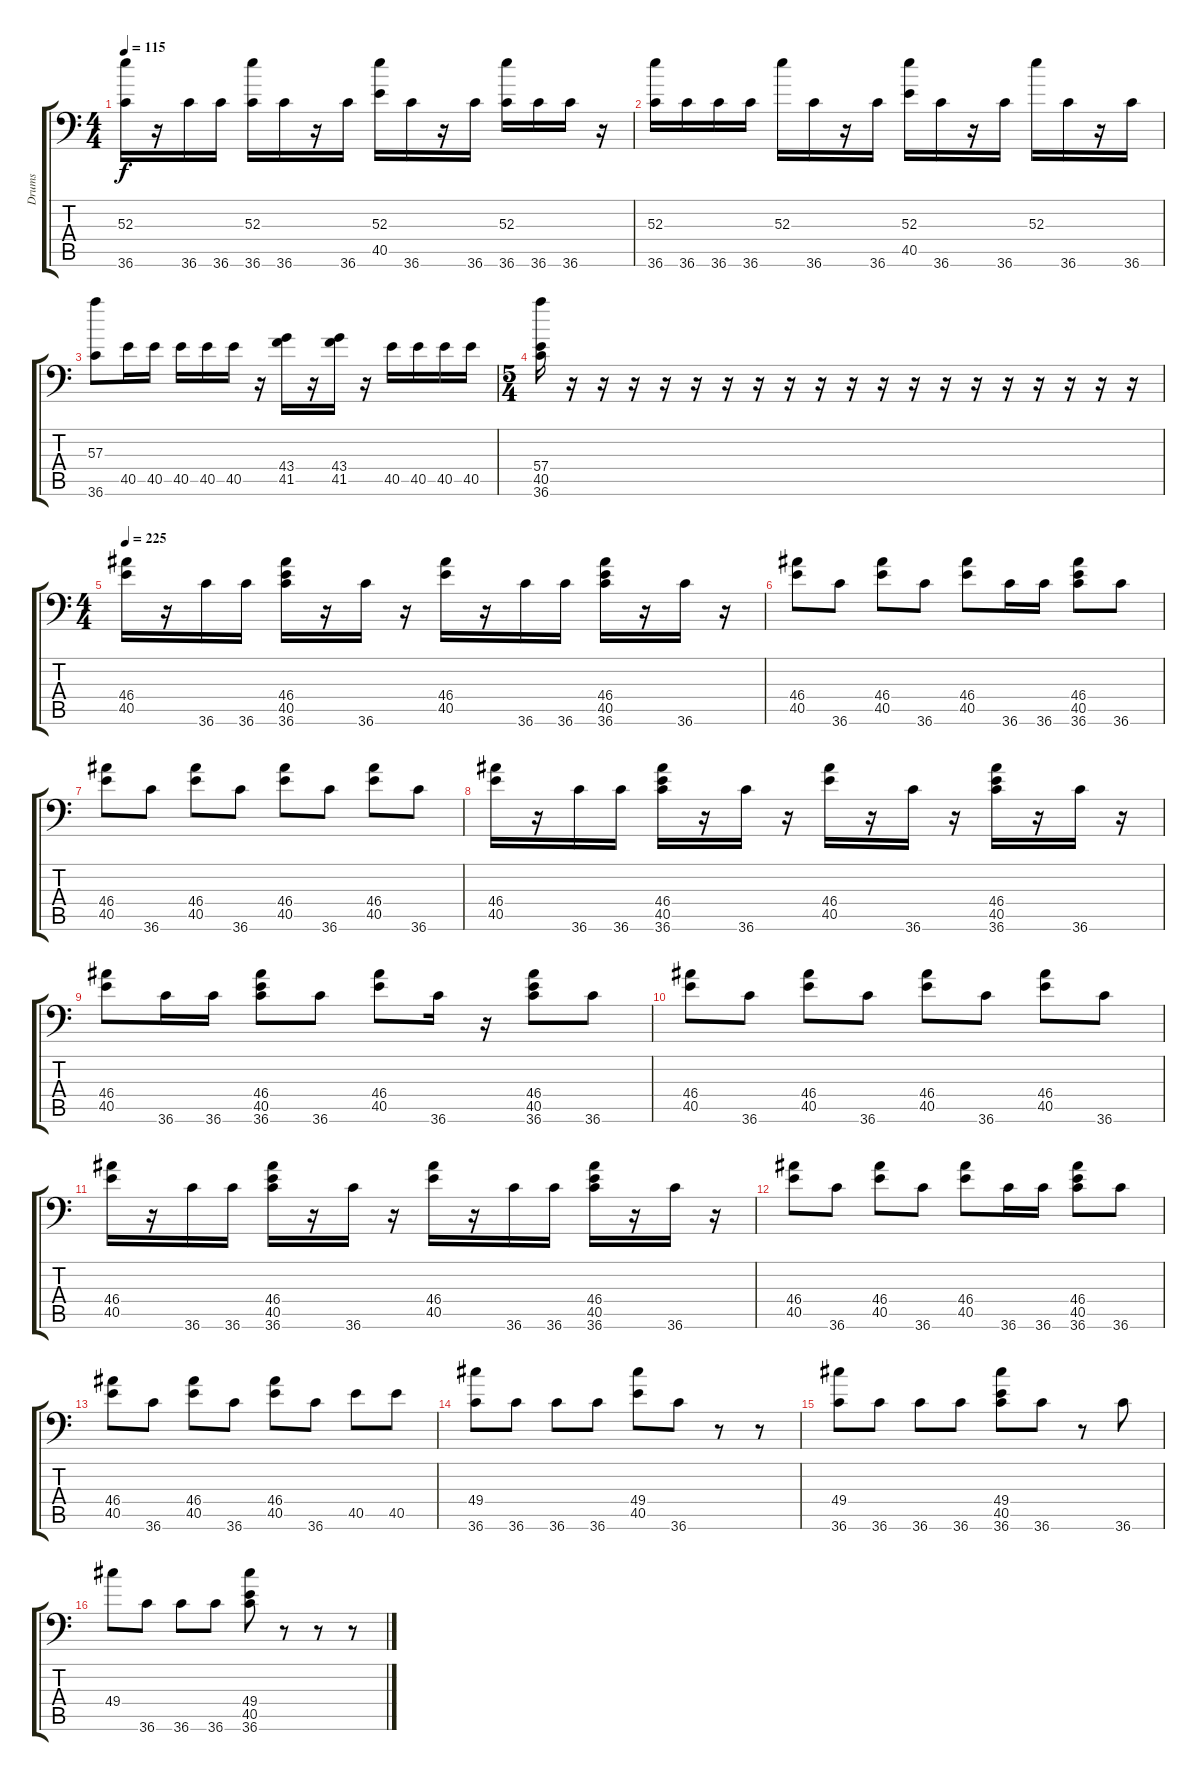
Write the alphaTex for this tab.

\track ("Drums" "Drums") {instrument acousticgrandpiano}
\staff {score tabs}
\tuning (C-1 C-1 C-1 C-1 C-1 C-1) {hide}
\ts (4 4)
\tempo 115
\clef f4
\ks c
(52.3 36.6).16{dy f} r.16 36.6.16 36.6.16 (52.3 36.6).16 36.6.16 r.16 36.6.16 (52.3 40.5).16 36.6.16 r.16 36.6.16 (52.3 36.6).16 36.6.16 36.6.16 r.16 |
(52.3 36.6).16 36.6.16 36.6.16 36.6.16 52.3.16 36.6.16 r.16 36.6.16 (52.3 40.5).16 36.6.16 r.16 36.6.16 52.3.16 36.6.16 r.16 36.6.16 |
(57.3 36.6).8 40.5.16 40.5.16 40.5.16 40.5.16 40.5.16 r.16 (43.4 41.5).16 r.16 (43.4 41.5).16 r.16 40.5.16 40.5.16 40.5.16 40.5.16 |
\ts (5 4)
(57.4 40.5 36.6).16 r.16 r.16 r.16 r.16 r.16 r.16 r.16 r.16 r.16 r.16 r.16 r.16 r.16 r.16 r.16 r.16 r.16 r.16 r.16 |
\ts (4 4)
\tempo 225
(46.4 40.5).16 r.16 36.6.16 36.6.16 (46.4 40.5 36.6).16 r.16 36.6.16 r.16 (46.4 40.5).16 r.16 36.6.16 36.6.16 (46.4 40.5 36.6).16 r.16 36.6.16 r.16 |
(46.4 40.5).8 36.6.8 (46.4 40.5).8 36.6.8 (46.4 40.5).8 36.6.16 36.6.16 (46.4 40.5 36.6).8 36.6.8 |
(46.4 40.5).8 36.6.8 (46.4 40.5).8 36.6.8 (46.4 40.5).8 36.6.8 (46.4 40.5).8 36.6.8 |
(46.4 40.5).16 r.16 36.6.16 36.6.16 (46.4 40.5 36.6).16 r.16 36.6.16 r.16 (46.4 40.5).16 r.16 36.6.16 r.16 (46.4 40.5 36.6).16 r.16 36.6.16 r.16 |
(46.4 40.5).8 36.6.16 36.6.16 (46.4 40.5 36.6).8 36.6.8 (46.4 40.5).8 36.6.16 r.16 (46.4 40.5 36.6).8 36.6.8 |
(46.4 40.5).8 36.6.8 (46.4 40.5).8 36.6.8 (46.4 40.5).8 36.6.8 (46.4 40.5).8 36.6.8 |
(46.4 40.5).16 r.16 36.6.16 36.6.16 (46.4 40.5 36.6).16 r.16 36.6.16 r.16 (46.4 40.5).16 r.16 36.6.16 36.6.16 (46.4 40.5 36.6).16 r.16 36.6.16 r.16 |
(46.4 40.5).8 36.6.8 (46.4 40.5).8 36.6.8 (46.4 40.5).8 36.6.16 36.6.16 (46.4 40.5 36.6).8 36.6.8 |
(46.4 40.5).8 36.6.8 (46.4 40.5).8 36.6.8 (46.4 40.5).8 36.6.8 40.5.8 40.5.8 |
(49.4 36.6).8 36.6.8 36.6.8 36.6.8 (49.4 40.5).8 36.6.8 r.8 r.8 |
(49.4 36.6).8 36.6.8 36.6.8 36.6.8 (49.4 40.5 36.6).8 36.6.8 r.8 36.6.8 |
49.4.8 36.6.8 36.6.8 36.6.8 (49.4 40.5 36.6).8 r.8 r.8 r.8
